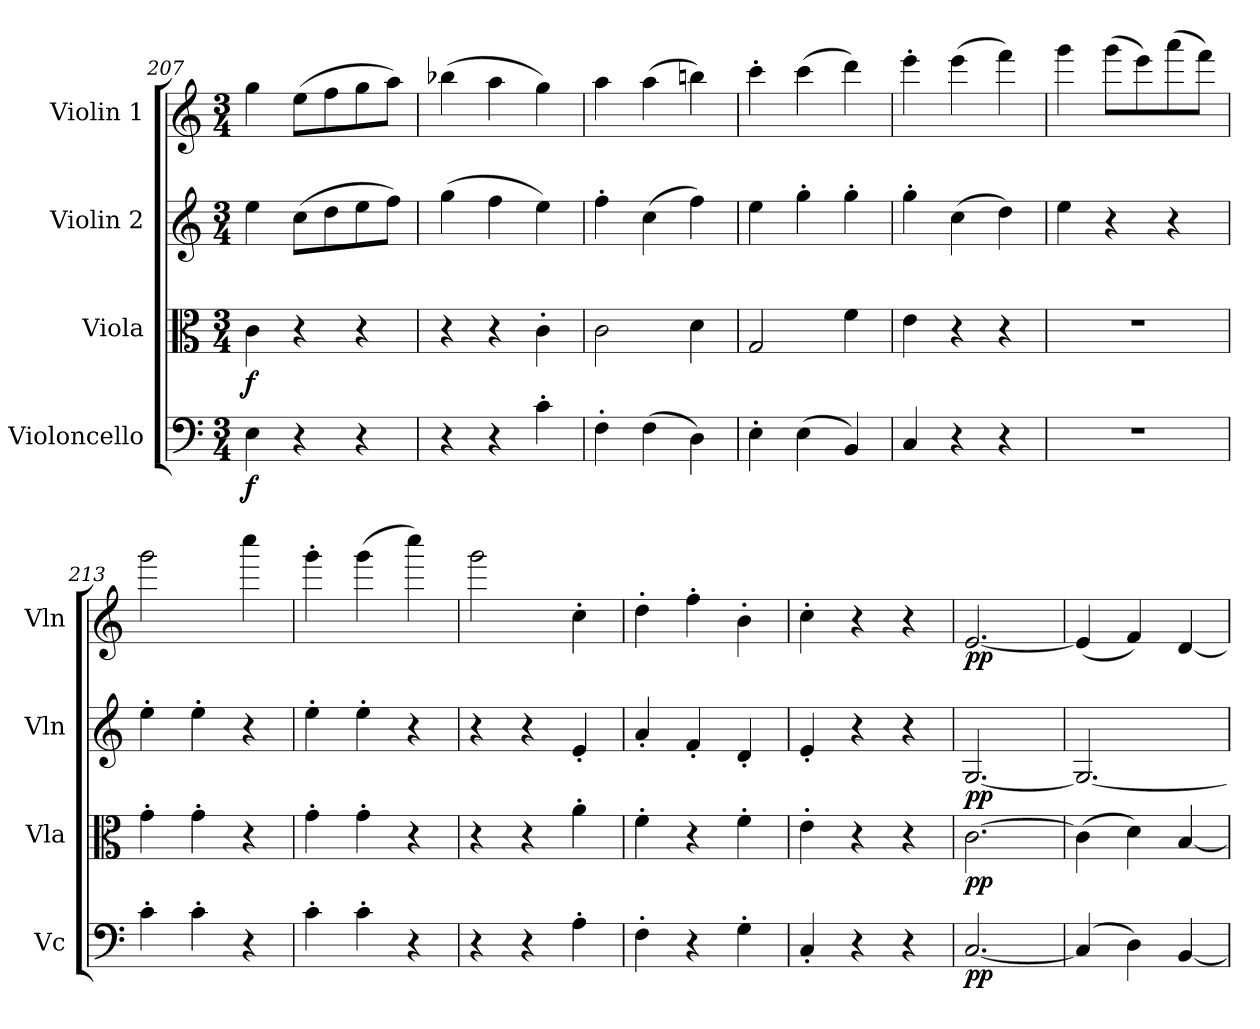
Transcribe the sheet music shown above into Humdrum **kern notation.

**kern	**dynam	**kern	**dynam	**kern	**dynam	**kern	**dynam
*part4	*part4	*part3	*part3	*part2	*part2	*part1	*part1
*staff4	*staff4	*staff3	*staff3	*staff2	*staff2	*staff1	*staff1
*I"Violoncello	*	*I"Viola	*	*I"Violin 2	*	*I"Violin 1	*
*I'Vc	*	*I'Vla	*	*I'Vln	*	*I'Vln	*
!!LO:PB:g=z
*clefF4	*	*clefC3	*	*clefG2	*	*clefG2	*
*k[]	*	*k[]	*	*k[]	*	*k[]	*
*M3/4	*	*M3/4	*	*M3/4	*	*M3/4	*
=207	=207	=207	=207	=207	=207	=207	=207
!	!LO:DY:b	!	!LO:DY:b	!	!	!	!
4E\	f	4c\	f	4ee\	.	4gg\	.
4r	.	4r	.	(>8cc\L	.	(>8ee\L	.
.	.	.	.	8dd\	.	8ff\	.
4r	.	4r	.	8ee\	.	8gg\	.
.	.	.	.	8ff\J)	.	8aa\J)	.
=208	=208	=208	=208	=208	=208	=208	=208
4r	.	4r	.	(>4gg\	.	(>4bb-X\	.
4r	.	4r	.	4ff\	.	4aa\	.
4c'\	.	4c'\	.	4ee\)	.	4gg\)	.
=209	=209	=209	=209	=209	=209	=209	=209
4F'\	.	2c\	.	4ff'\	.	4aa\	.
(>4F\	.	.	.	(>4cc\	.	(>4aa\	.
4D\)	.	4d\	.	4ff\)	.	4bbn\)	.
=210	=210	=210	=210	=210	=210	=210	=210
4E'\	.	2G/	.	4ee\	.	4ccc'\	.
(>4E\	.	.	.	4gg'\	.	(>4ccc\	.
4BB/)	.	4f\	.	4gg'\	.	4ddd\)	.
=211	=211	=211	=211	=211	=211	=211	=211
4C/	.	4e\	.	4gg'\	.	4eee'\	.
4r	.	4r	.	(>4cc\	.	(>4eee\	.
4r	.	4r	.	4dd\)	.	4fff\)	.
=212	=212	=212	=212	=212	=212	=212	=212
2.r	.	2.r	.	4ee\	.	4ggg\	.
.	.	.	.	4r	.	(>8ggg\L	.
.	.	.	.	.	.	8eee\)	.
.	.	.	.	4r	.	(>8aaa\	.
.	.	.	.	.	.	8fff\J)	.
=213	=213	=213	=213	=213	=213	=213	=213
4c'\	.	4g'\	.	4ee'\	.	2ggg\	.
4c'\	.	4g'\	.	4ee'\	.	.	.
4r	.	4r	.	4r	.	4cccc\	.
=214	=214	=214	=214	=214	=214	=214	=214
4c'\	.	4g'\	.	4ee'\	.	4ggg'\	.
4c'\	.	4g'\	.	4ee'\	.	(>4ggg\	.
4r	.	4r	.	4r	.	4cccc\)	.
=215	=215	=215	=215	=215	=215	=215	=215
4r	.	4r	.	4r	.	2ggg\	.
4r	.	4r	.	4r	.	.	.
4A'\	.	4a'\	.	4e'/	.	4cc'\	.
=216	=216	=216	=216	=216	=216	=216	=216
4F'\	.	4f'\	.	4a'/	.	4dd'\	.
4r	.	4r	.	4f'/	.	4ff'\	.
4G'\	.	4f'\	.	4d'/	.	4b'\	.
!!LO:LB:g=z
=217	=217	=217	=217	=217	=217	=217	=217
4C'/	.	4e'\	.	4e'/	.	4cc'\	.
4r	.	4r	.	4r	.	4r	.
4r	.	4r	.	4r	.	4r	.
=218	=218	=218	=218	=218	=218	=218	=218
!	!LO:DY:b	!	!LO:DY:b	!	!LO:DY:b	!	!LO:DY:b
[2.C/	pp	[2.c\	pp	[2.G/	pp	[2.e/	pp
=219	=219	=219	=219	=219	=219	=219	=219
(>4C/]	.	(>4c\]	.	2.G/_	.	(<4e/]	.
4D\)	.	4d\)	.	.	.	4f/)	.
[4BB/	.	[4B/	.	.	.	[4d/	.
=	=	=	=	=	=	=	=
*-	*-	*-	*-	*-	*-	*-	*-
